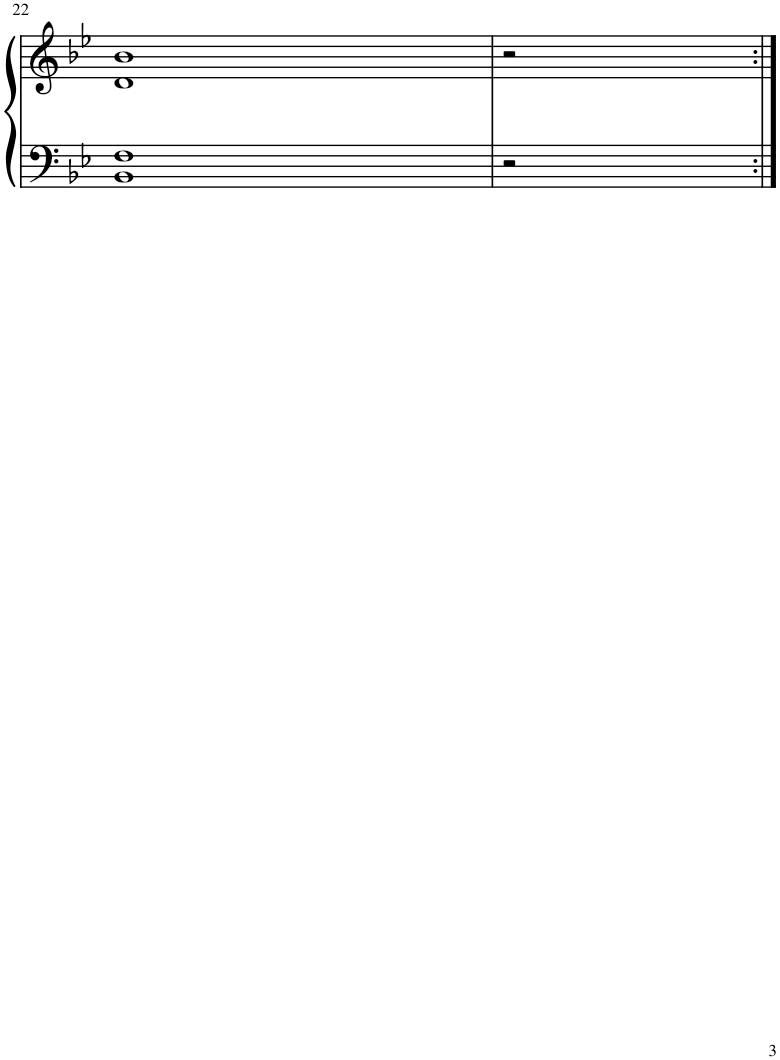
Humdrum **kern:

**kern	**kern
*part1	*part1
*staff2	*staff1
*I"Piano	*
*I'Pno.	*
!!LO:PB:g=z
*clefF4	*clefG2
*k[b-e-]	*k[b-e-]
*M4/4	*M4/4
=22	=22
1BB- 1F	1d 1b-
=23	=23
2r	2r
=:|!	=:|!
*-	*-
